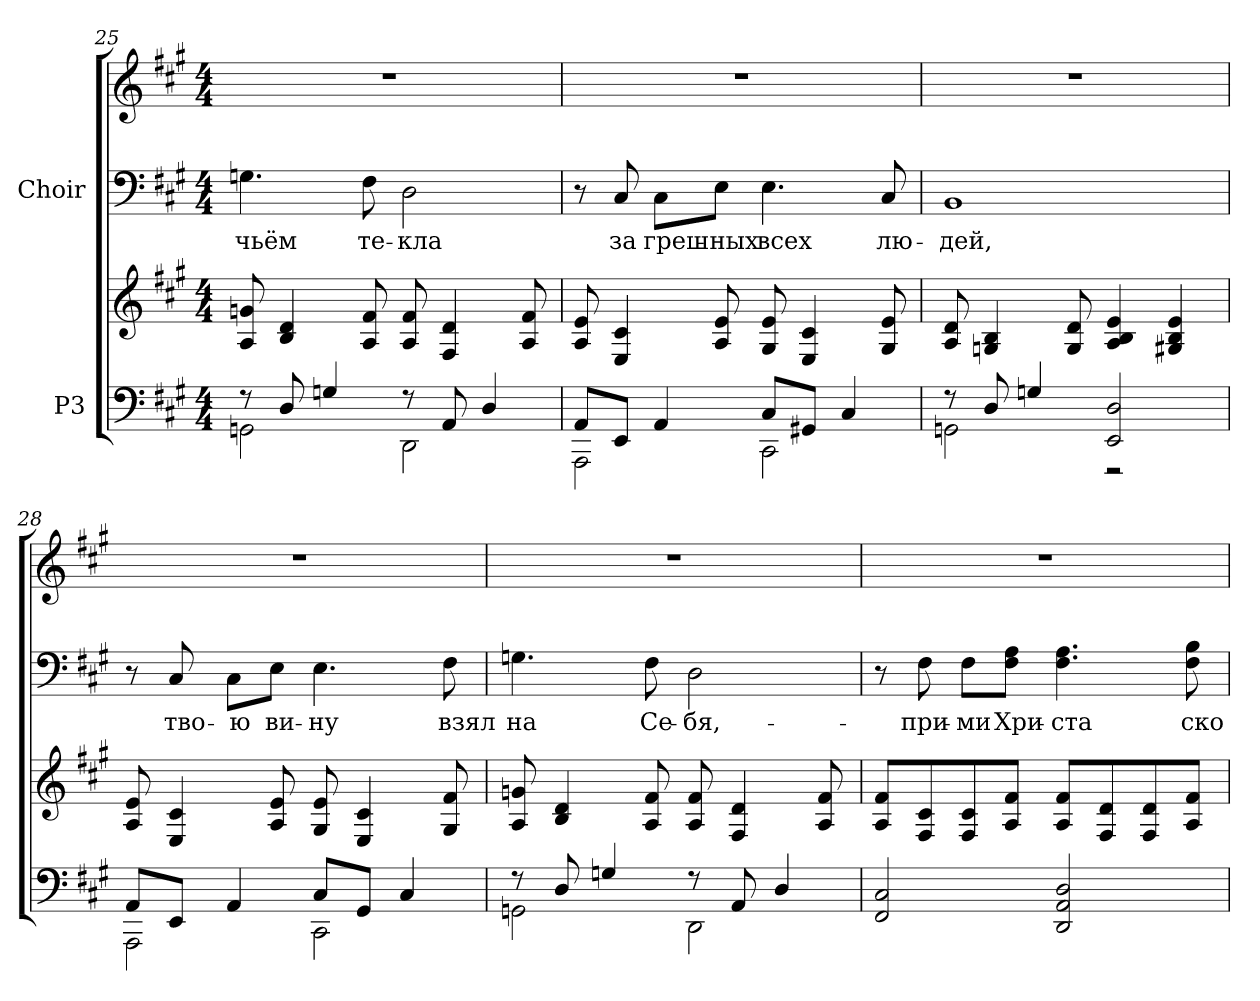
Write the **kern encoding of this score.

**kern	**kern	**kern	**text	**kern
*part2	*part2	*part1	*part1	*part1
*staff4	*staff3	*staff2	*staff2	*staff1
*I"P3	*	*I"Choir	*	*
!!LO:PB:g=z
*clefF4	*clefG2	*clefF4	*	*clefG2
*k[f#c#g#]	*k[f#c#g#]	*k[f#c#g#]	*	*k[f#c#g#]
*A:	*A:	*A:	*	*A:
*M4/4	*M4/4	*M4/4	*	*M4/4
=25	=25	=25	=25	=25
*^	*	*	*	*
!	!	!	!	!LO:LY:b:color=#000000	!
8r	2GGni\	8Ai/ 8gni	4.Gni\	-чьём	1r
8Di/	.	4Bi/ 4di	.	.	.
4Gni/	.	.	.	.	.
!	!	!	!	!LO:LY:b:color=#000000	!
.	.	8Ai/ 8f#i	8F#i\	те-	.
!	!	!	!	!LO:LY:b:color=#000000	!
8r	2DDi\	8Ai/ 8f#i	2Di\	-кла	.
8AAi/	.	4F#i/ 4di	.	.	.
4Di/	.	.	.	.	.
.	.	8Ai/ 8f#i	.	.	.
=26	=26	=26	=26	=26	=26
8AAi/L	2AAAi\	8Ai/ 8ei	8r	.	1r
!	!	!	!	!LO:LY:b:color=#000000	!
8EEi/J	.	4Ei/ 4c#i	8C#i/	за	.
!	!	!	!	!LO:LY:b:color=#000000	!
4AAi/	.	.	8C#i\L	греш-	.
!	!	!	!	!LO:LY:b:color=#000000	!
.	.	8Ai/ 8ei	8Ei\J	-ных	.
!	!	!	!	!LO:LY:b:color=#000000	!
8C#i/L	2CC#i\	8G#i/ 8ei	4.Ei\	всех	.
8GG#Xi/J	.	4Ei/ 4c#i	.	.	.
4C#i/	.	.	.	.	.
!	!	!	!	!LO:LY:b:color=#000000	!
.	.	8G#i/ 8ei	8C#i/	лю-	.
=27	=27	=27	=27	=27	=27
!	!	!	!	!LO:LY:b:color=#000000	!
8r	2GGni\	8Ai/ 8di	1BBi	-дей,	1r
8Di/	.	4Gni/ 4Bi	.	.	.
4Gni/	.	.	.	.	.
.	.	8Gi/ 8di	.	.	.
2EEi/ 2Di	2r	4Ai/ 4Bi 4ei	.	.	.
.	.	4G#Xi/ 4Bi 4ei	.	.	.
=28	=28	=28	=28	=28	=28
8AAi/L	2AAAi\	8Ai/ 8ei	8r	.	1r
!	!	!	!	!LO:LY:b:color=#000000	!
8EEi/J	.	4Ei/ 4c#i	8C#i/	тво-	.
!	!	!	!	!LO:LY:b:color=#000000	!
4AAi/	.	.	8C#i\L	-ю	.
!	!	!	!	!LO:LY:b:color=#000000	!
.	.	8Ai/ 8ei	8Ei\J	ви-	.
!	!	!	!	!LO:LY:b:color=#000000	!
8C#i/L	2CC#i\	8G#i/ 8ei	4.Ei\	-ну	.
8GG#i/J	.	4Ei/ 4c#i	.	.	.
4C#i/	.	.	.	.	.
!	!	!	!	!LO:LY:b:color=#000000	!
.	.	8G#i/ 8f#i	8F#i\	взял	.
!!LO:LB:g=z
=29	=29	=29	=29	=29	=29
!	!	!	!	!LO:LY:b:color=#000000	!
8r	2GGni\	8Ai/ 8gni	4.Gni\	на	1r
8Di/	.	4Bi/ 4di	.	.	.
4Gni/	.	.	.	.	.
!	!	!	!	!LO:LY:b:color=#000000	!
.	.	8Ai/ 8f#i	8F#i\	Се-	.
!	!	!	!	!LO:LY:b:color=#000000	!
8r	2DDi\	8Ai/ 8f#i	2Di\	-бя,-	.
8AAi/	.	4F#i/ 4di	.	.	.
4Di/	.	.	.	.	.
.	.	8Ai/ 8f#i	.	.	.
*v	*v	*	*	*	*
=30	=30	=30	=30	=30
2FF#i/ 2C#i	8Ai/ 8f#iL	8r	.	1r
!	!	!	!LO:LY:b:color=#000000	!
.	8F#i/ 8c#i	8F#i\	-при-	.
!	!	!	!LO:LY:b:color=#000000	!
.	8F#i/ 8c#i	8F#i\L	-ми	.
!	!	!	!LO:LY:b:color=#000000	!
.	8Ai/ 8f#iJ	8F#i\ 8Ai\J	Хри-	.
!	!	!	!LO:LY:b:color=#000000	!
2DDi/ 2AAi 2Di	8Ai/ 8f#iL	4.F#i\ 4.Ai	-ста	.
.	8F#i/ 8di	.	.	.
.	8F#i/ 8di	.	.	.
!	!	!	!LO:LY:b:color=#000000	!
.	8Ai/ 8f#iJ	8F#i\ 8Bi	ско-	.
=	=	=	=	=
*-	*-	*-	*-	*-
